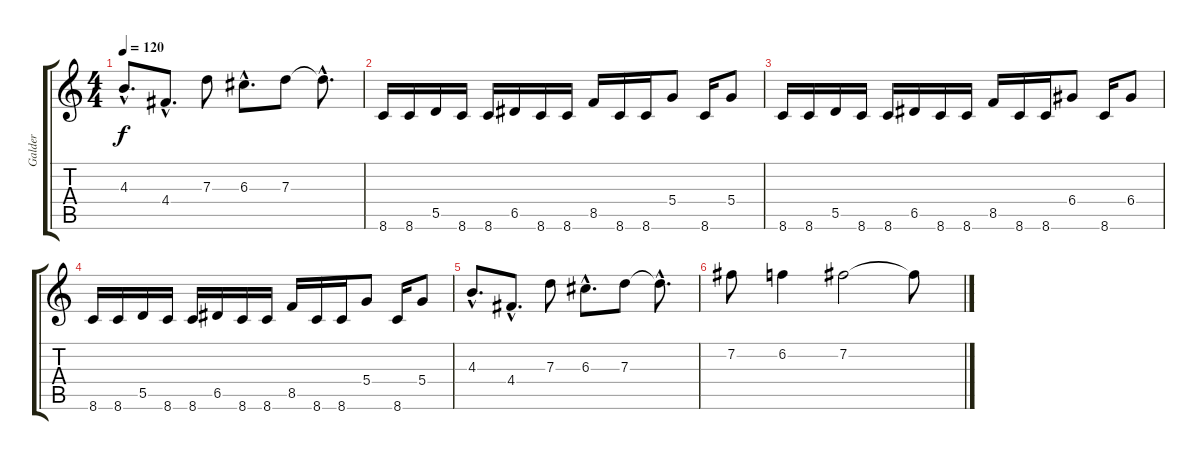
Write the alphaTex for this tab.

\track ("Galder" "Galder") {instrument distortionguitar}
\staff {score tabs}
\tuning (E4 B3 G3 D3 A2 E2) {hide}
\ts (4 4)
\tempo 120
\clef g2
\ks c
4.3{hac}.8{d dy f} 4.4{hac}.8{d} 7.3.8 6.3{hac}.8{d} 7.3.8 7.3{hac t}.8{d} |
8.6.16 8.6.16 5.5.16 8.6.16 8.6.16 6.5.16 8.6.16 8.6.16 8.5.16 8.6.16 8.6.16 5.4.8 8.6.16 5.4.8 |
8.6.16 8.6.16 5.5.16 8.6.16 8.6.16 6.5.16 8.6.16 8.6.16 8.5.16 8.6.16 8.6.16 6.4.8 8.6.16 6.4.8 |
8.6.16 8.6.16 5.5.16 8.6.16 8.6.16 6.5.16 8.6.16 8.6.16 8.5.16 8.6.16 8.6.16 5.4.8 8.6.16 5.4.8 |
4.3{hac}.8{d} 4.4{hac}.8{d} 7.3.8 6.3{hac}.8{d} 7.3.8 7.3{hac t}.8{d} |
7.2.8 6.2.4 7.2.2 7.2{t}.8
